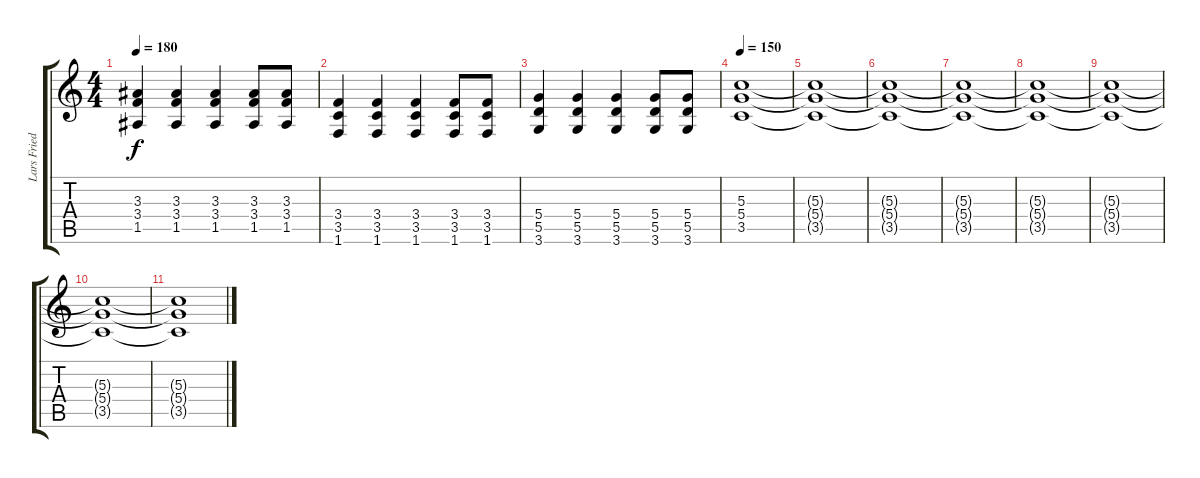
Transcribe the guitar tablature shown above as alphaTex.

\track ("Lars Friedriksen" "Lars Fried") {instrument overdrivenguitar}
\staff {score tabs}
\tuning (E4 B3 G3 D3 A2 E2) {hide}
\ts (4 4)
\tempo 180
\clef g2
\ks c
(3.3 3.4 1.5).4{dy f} (3.3 3.4 1.5).4 (3.3 3.4 1.5).4 (3.3 3.4 1.5).8 (3.3 3.4 1.5).8 |
(3.4 3.5 1.6).4 (3.4 3.5 1.6).4 (3.4 3.5 1.6).4 (3.4 3.5 1.6).8 (3.4 3.5 1.6).8 |
(5.4 5.5 3.6).4 (5.4 5.5 3.6).4 (5.4 5.5 3.6).4 (5.4 5.5 3.6).8 (5.4 5.5 3.6).8 |
\tempo 150
(5.3 5.4 3.5).1 |
(5.3{t} 5.4{t} 3.5{t}).1 |
(5.3{t} 5.4{t} 3.5{t}).1 |
(5.3{t} 5.4{t} 3.5{t}).1 |
(5.3{t} 5.4{t} 3.5{t}).1 |
(5.3{t} 5.4{t} 3.5{t}).1 |
(5.3{t} 5.4{t} 3.5{t}).1 |
(5.3{t} 5.4{t} 3.5{t}).1
